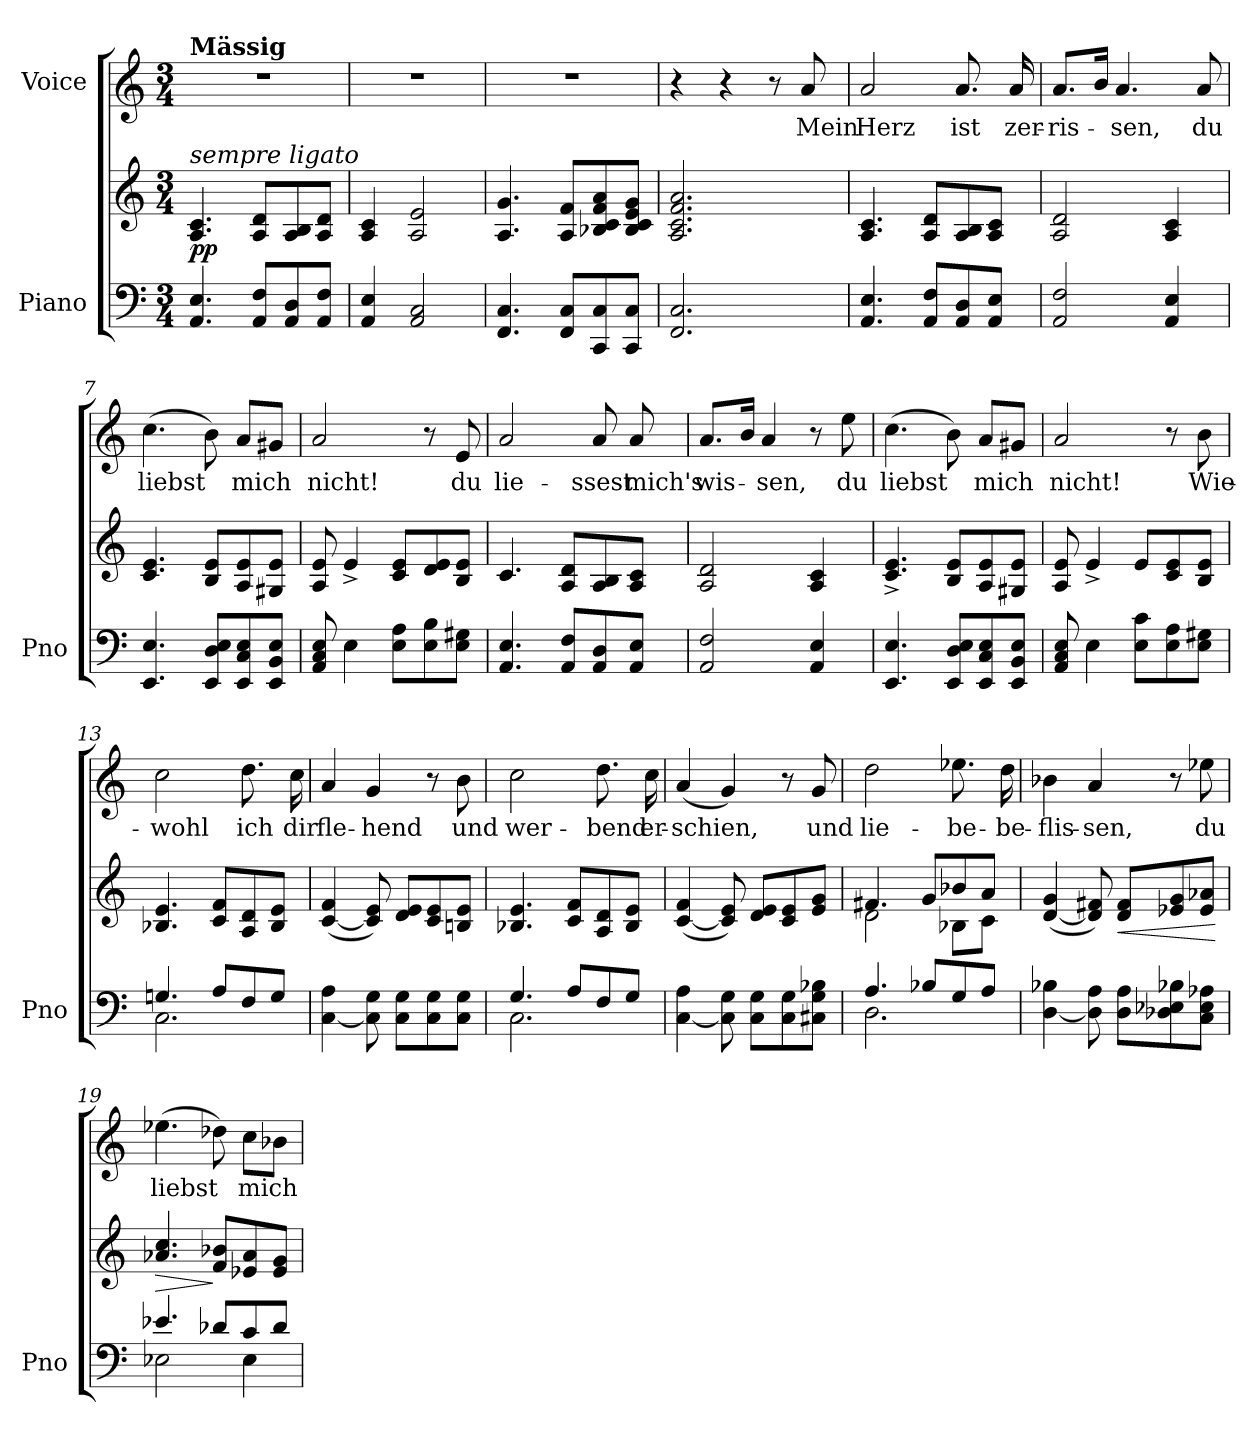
**kern	**kern	**dynam	**kern	**text
*part2	*part2	*part2	*part1	*part1
*staff3	*staff2	*staff2/3	*staff1	*staff1
*I"Piano	*	*	*I"Voice	*
*I'Pno	*	*	*	*
*clefF4	*clefG2	*	*clefG2	*
*k[]	*k[]	*	*k[]	*
*M3/4	*M3/4	*	*M3/4	*
=1	=1	=1	=1	=1
!	!	!	!LO:TX:a:B:t=Mässig	!
!	!LO:TX:a:i:t=sempre ligato	!	!	!
!	!	!LO:DY:b	!	!
4.AA/ 4.E/	4.A/ 4.c/	pp	2.r	.
8AA/ 8F/L	8A/ 8d/L	.	.	.
8AA/ 8D/	8A/ 8B/	.	.	.
8AA/ 8F/J	8A/ 8d/J	.	.	.
=2	=2	=2	=2	=2
4AA/ 4E/	4A/ 4c/	.	2.r	.
2AA/ 2C/	2A/ 2e/	.	.	.
=3	=3	=3	=3	=3
4.FF/ 4.C/	4.A/ 4.g/	.	2.r	.
8FF/ 8C/L	8A/ 8f/L	.	.	.
8CC/ 8C/	8B-X/ 8c/ 8f/ 8a/	.	.	.
8CC/ 8C/J	8B-/ 8c/ 8e/ 8g/J	.	.	.
=4	=4	=4	=4	=4
2.FF/ 2.C/	2.A/ 2.c/ 2.f/ 2.a/	.	4r	.
.	.	.	4r	.
.	.	.	8r	.
!	!	!	!	!LO:LY:b
.	.	.	8a/	Mein
=5	=5	=5	=5	=5
!	!	!	!	!LO:LY:b
4.AA/ 4.E/	4.A/ 4.c/	.	2a/	Herz
8AA/ 8F/L	8A/ 8d/L	.	.	.
!	!	!	!	!LO:LY:b
8AA/ 8D/	8A/ 8B/	.	8.a/	ist
8AA/ 8E/J	8A/ 8c/J	.	.	.
!	!	!	!	!LO:LY:b
.	.	.	16a/	zer-
=6	=6	=6	=6	=6
!	!	!	!	!LO:LY:b
2AA/ 2F/	2A/ 2d/	.	8.a/L	-ris-
.	.	.	16b/Jk	.
!	!	!	!	!LO:LY:b
.	.	.	4.a/	-sen,
4AA/ 4E/	4A/ 4c/	.	.	.
!	!	!	!	!LO:LY:b
.	.	.	8a/	du
=7	=7	=7	=7	=7
!	!	!	!	!LO:LY:b
4.EE/ 4.E/	4.c/ 4.e/	.	(4.cc\	liebst
8EE/ 8D/ 8E/L	8B/ 8e/L	.	8b\)	.
!	!	!	!	!LO:LY:b
8EE/ 8C/ 8E/	8A/ 8e/	.	8a/L	mich
8EE/ 8BB/ 8E/J	8G#X/ 8e/J	.	8g#X/J	.
!!LO:LB:g=z
=8	=8	=8	=8	=8
!	!	!	!	!LO:LY:b
8AA/ 8C/ 8E/	8A/ 8e/	.	2a/	nicht!
4E\	4e^/	.	.	.
8E\ 8A\L	8c/ 8e/L	.	.	.
8E\ 8B\	8d/ 8e/	.	8r	.
!	!	!	!	!LO:LY:b
8E\ 8G#X\J	8B/ 8e/J	.	8e/	du
=9	=9	=9	=9	=9
!	!	!	!	!LO:LY:b
4.AA/ 4.E/	4.c/	.	2a/	lie--
8AA/ 8F/L	8A/ 8d/L	.	.	.
!	!	!	!	!LO:LY:b
8AA/ 8D/	8A/ 8B/	.	8a/	-ssest
!	!	!	!	!LO:LY:b
8AA/ 8E/J	8A/ 8c/J	.	8a/	mich's
=10	=10	=10	=10	=10
!	!	!	!	!LO:LY:b
2AA/ 2F/	2A/ 2d/	.	8.a/L	wis-
.	.	.	16b/Jk	.
!	!	!	!	!LO:LY:b
.	.	.	4a/	-sen,
4AA/ 4E/	4A/ 4c/	.	8r	.
!	!	!	!	!LO:LY:b
.	.	.	8ee\	du
=11	=11	=11	=11	=11
!	!	!	!	!LO:LY:b
4.EE/ 4.E/	4.c/^ 4.e/^	.	(4.cc\	liebst
8EE/ 8D/ 8E/L	8B/ 8e/L	.	8b\)	.
!	!	!	!	!LO:LY:b
8EE/ 8C/ 8E/	8A/ 8e/	.	8a/L	mich
8EE/ 8BB/ 8E/J	8G#X/ 8e/J	.	8g#X/J	.
=12	=12	=12	=12	=12
!	!	!	!	!LO:LY:b
8AA/ 8C/ 8E/	8A/ 8e/	.	2a/	nicht!
4E\	4e^/	.	.	.
8E\ 8c\L	8e/L	.	.	.
8E\ 8A\	8c/ 8e/	.	8r	.
!	!	!	!	!LO:LY:b
8E\ 8G#X\J	8B/ 8e/J	.	8b\	Wie-
=13	=13	=13	=13	=13
*^	*	*	*	*
!	!	!	!	!	!LO:LY:b
4.Gn/	2.C\	4.B-X/ 4.e/	.	2cc\	-wohl
8A/L	.	8c/ 8f/L	.	.	.
!	!	!	!	!	!LO:LY:b
8F/	.	8A/ 8d/	.	8.dd\	ich
8G/J	.	8B-/ 8e/J	.	.	.
!	!	!	!	!	!LO:LY:b
.	.	.	.	16cc\	dir
*v	*v	*	*	*	*
=14	=14	=14	=14	=14
!	!	!	!	!LO:LY:b
[4C\ 4A\	([4c/ 4f/	.	4a/	fle-
!	!	!	!	!LO:LY:b
8C\] 8G\	8c/] 8e/)	.	4g/	-hend
8C\ 8G\L	8d/ 8e/L	.	.	.
8C\ 8G\	8c/ 8e/	.	8r	.
!	!	!	!	!LO:LY:b
8C\ 8G\J	8Bn/ 8e/J	.	8b\	und
!!LO:LB:g=z
=15	=15	=15	=15	=15
*^	*	*	*	*
!	!	!	!	!	!LO:LY:b
4.G/	2.C\	4.B-X/ 4.e/	.	2cc\	wer-
8A/L	.	8c/ 8f/L	.	.	.
!	!	!	!	!	!LO:LY:b
8F/	.	8A/ 8d/	.	8.dd\	-bend
8G/J	.	8B-/ 8e/J	.	.	.
!	!	!	!	!	!LO:LY:b
.	.	.	.	16cc\	er-
*v	*v	*	*	*	*
=16	=16	=16	=16	=16
!	!	!	!	!LO:LY:b
[4C\ 4A\	([4c/ 4f/	.	(4a/	-schien,
8C\] 8G\	8c/] 8e/)	.	4g/)	.
8C\ 8G\L	8d/ 8e/L	.	.	.
8C\ 8G\	8c/ 8e/	.	8r	.
!	!	!	!	!LO:LY:b
8C#X\ 8G\ 8B-X\J	8e/ 8g/J	.	8g/	und
=17	=17	=17	=17	=17
*^	*^	*	*	*
!	!	!	!	!	!	!LO:LY:b
4.A/	2.D\	4.f#X/	2d\	.	2dd\	lie-
8B-X/L	.	8g/L	.	.	.	.
!	!	!	!	!	!	!LO:LY:b
8G/	.	8b-X/	8B-X\L	.	8.ee-X\	-be-
8A/J	.	8a/J	8c\J	.	.	.
!	!	!	!	!	!	!LO:LY:b
.	.	.	.	.	16dd\	-be-
*v	*v	*	*	*	*	*
*	*v	*v	*	*	*
=18	=18	=18	=18	=18
!	!	!	!	!LO:LY:b
[4D\ 4B-X\	([4d/ 4g/	.	4b-X\	-flis-
!	!	!	!	!LO:LY:b
8D\] 8A\	8d/] 8f#X/)	.	4a/	-sen,
!	!	!LO:HP:b	!	!
8D\ 8A\L	8d/ 8f#/L	<	.	.
8D-X\ 8E-X\ 8B-X\	8e-X/ 8g/	.	8r	.
!	!	!	!	!LO:LY:b
8C\ 8E-\ 8A-X\J	8e-/ 8a-X/J	.	8ee-X\	du
.	.	[	.	.
=19	=19	=19	=19	=19
*^	*	*	*	*
!	!	!	!LO:HP:b	!	!LO:LY:b
4.e-X/	2E-X\	4.a-X/ 4.cc/	>	(4.ee-X\	liebst
8d-X/L	.	8f/ 8b-X/L	]	8dd-X\)	.
!	!	!	!	!	!LO:LY:b
8c/	4E-\	8e-X/ 8a-/	.	8cc\L	mich
8d-/J	.	8e-/ 8g/J	.	8b-X\J	.
*v	*v	*	*	*	*
=	=	=	=	=
*-	*-	*-	*-	*-
